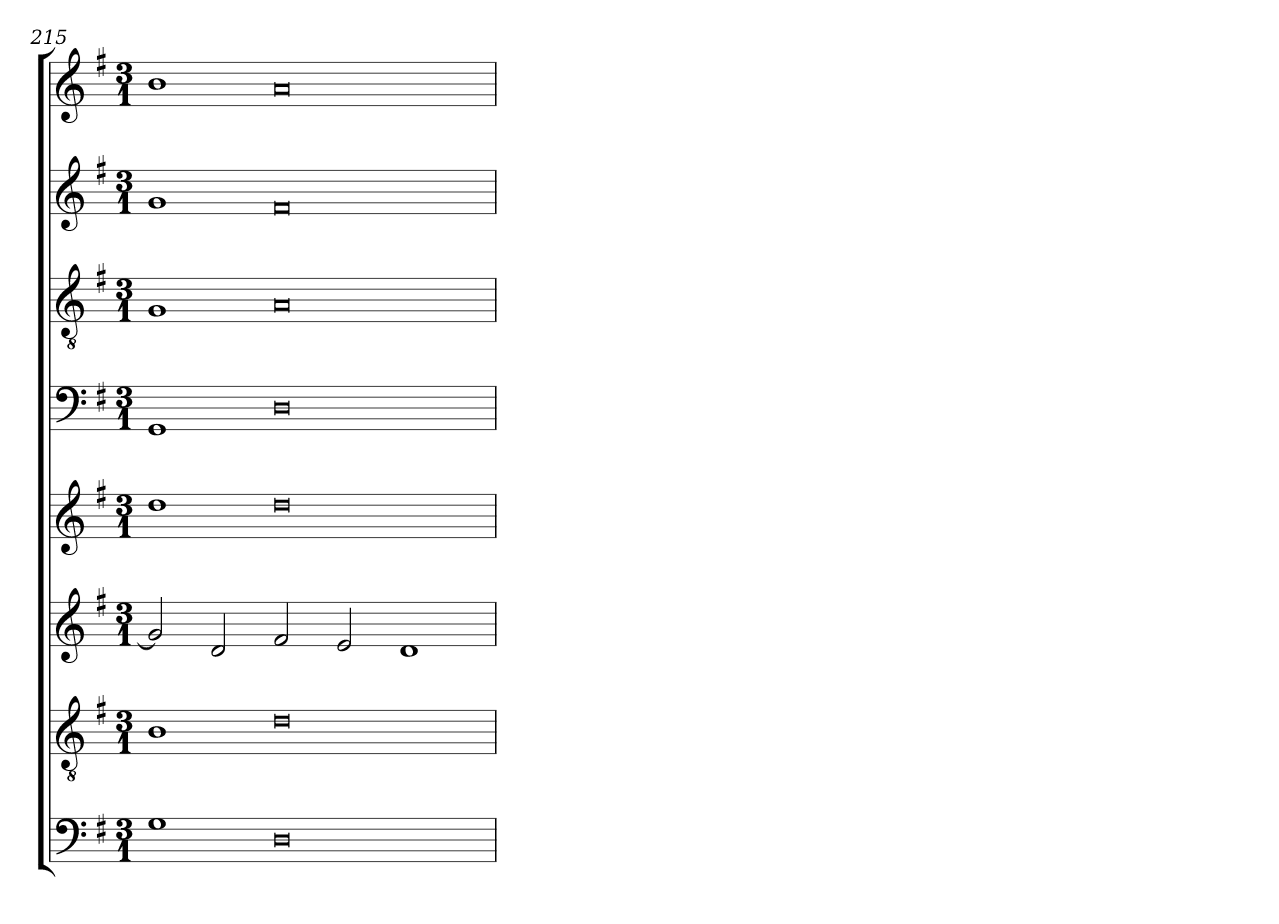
**kern	**kern	**kern	**kern	**kern	**kern	**kern	**kern
*part8	*part7	*part6	*part5	*part4	*part3	*part2	*part1
*staff8	*staff7	*staff6	*staff5	*staff4	*staff3	*staff2	*staff1
*clefF4	*clefGv2	*clefG2	*clefG2	*clefF4	*clefGv2	*clefG2	*clefG2
*k[f#]	*k[f#]	*k[f#]	*k[f#]	*k[f#]	*k[f#]	*k[f#]	*k[f#]
*G:	*G:	*G:	*G:	*G:	*G:	*G:	*G:
*M3/1	*M3/1	*M3/1	*M3/1	*M3/1	*M3/1	*M3/1	*M3/1
=215	=215	=215	=215	=215	=215	=215	=215
1G	1B	2g/]	1dd	1GG	1G	1g	1b
.	.	2d/	.	.	.	.	.
0D	0d	2f#/	0dd	0D	0A	0f#	0a
.	.	2e/	.	.	.	.	.
.	.	1d	.	.	.	.	.
=	=	=	=	=	=	=	=
*-	*-	*-	*-	*-	*-	*-	*-
